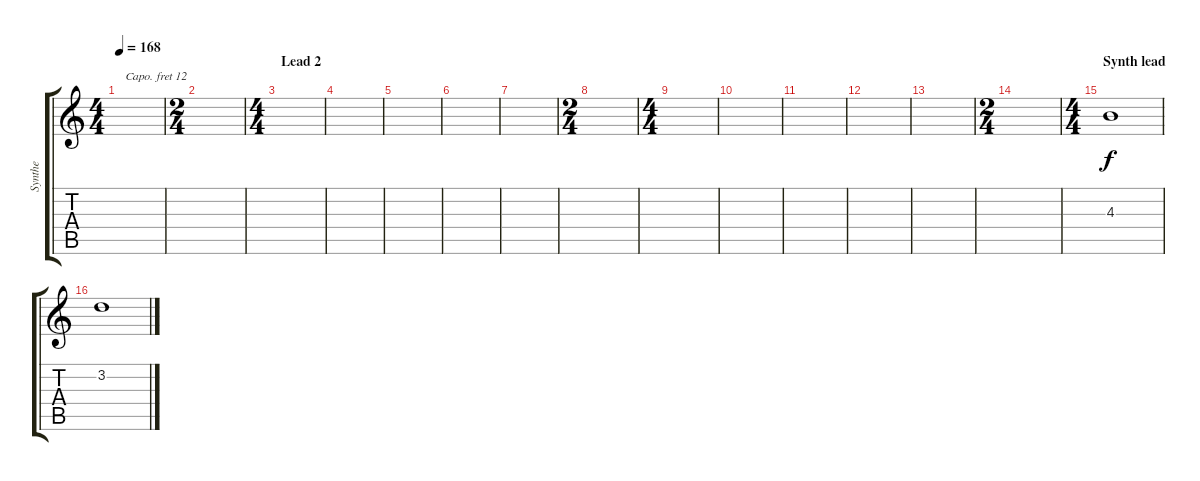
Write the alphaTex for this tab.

\track ("Synthe" "Synthe") {instrument choiraahs}
\staff {score tabs}
\capo 12
\tuning (E4 B3 G3 D3 A2 E2) {hide}
\ts (4 4)
\tempo 168
\clef g2
\ks c
|
\ts (2 4)
|
\ts (4 4)
\section ("" "Lead 2")
|
|
|
|
|
\ts (2 4)
|
\ts (4 4)
|
|
|
|
|
\ts (2 4)
|
\ts (4 4)
\section ("" "Synth lead")
4.3.1 |
3.2.1
